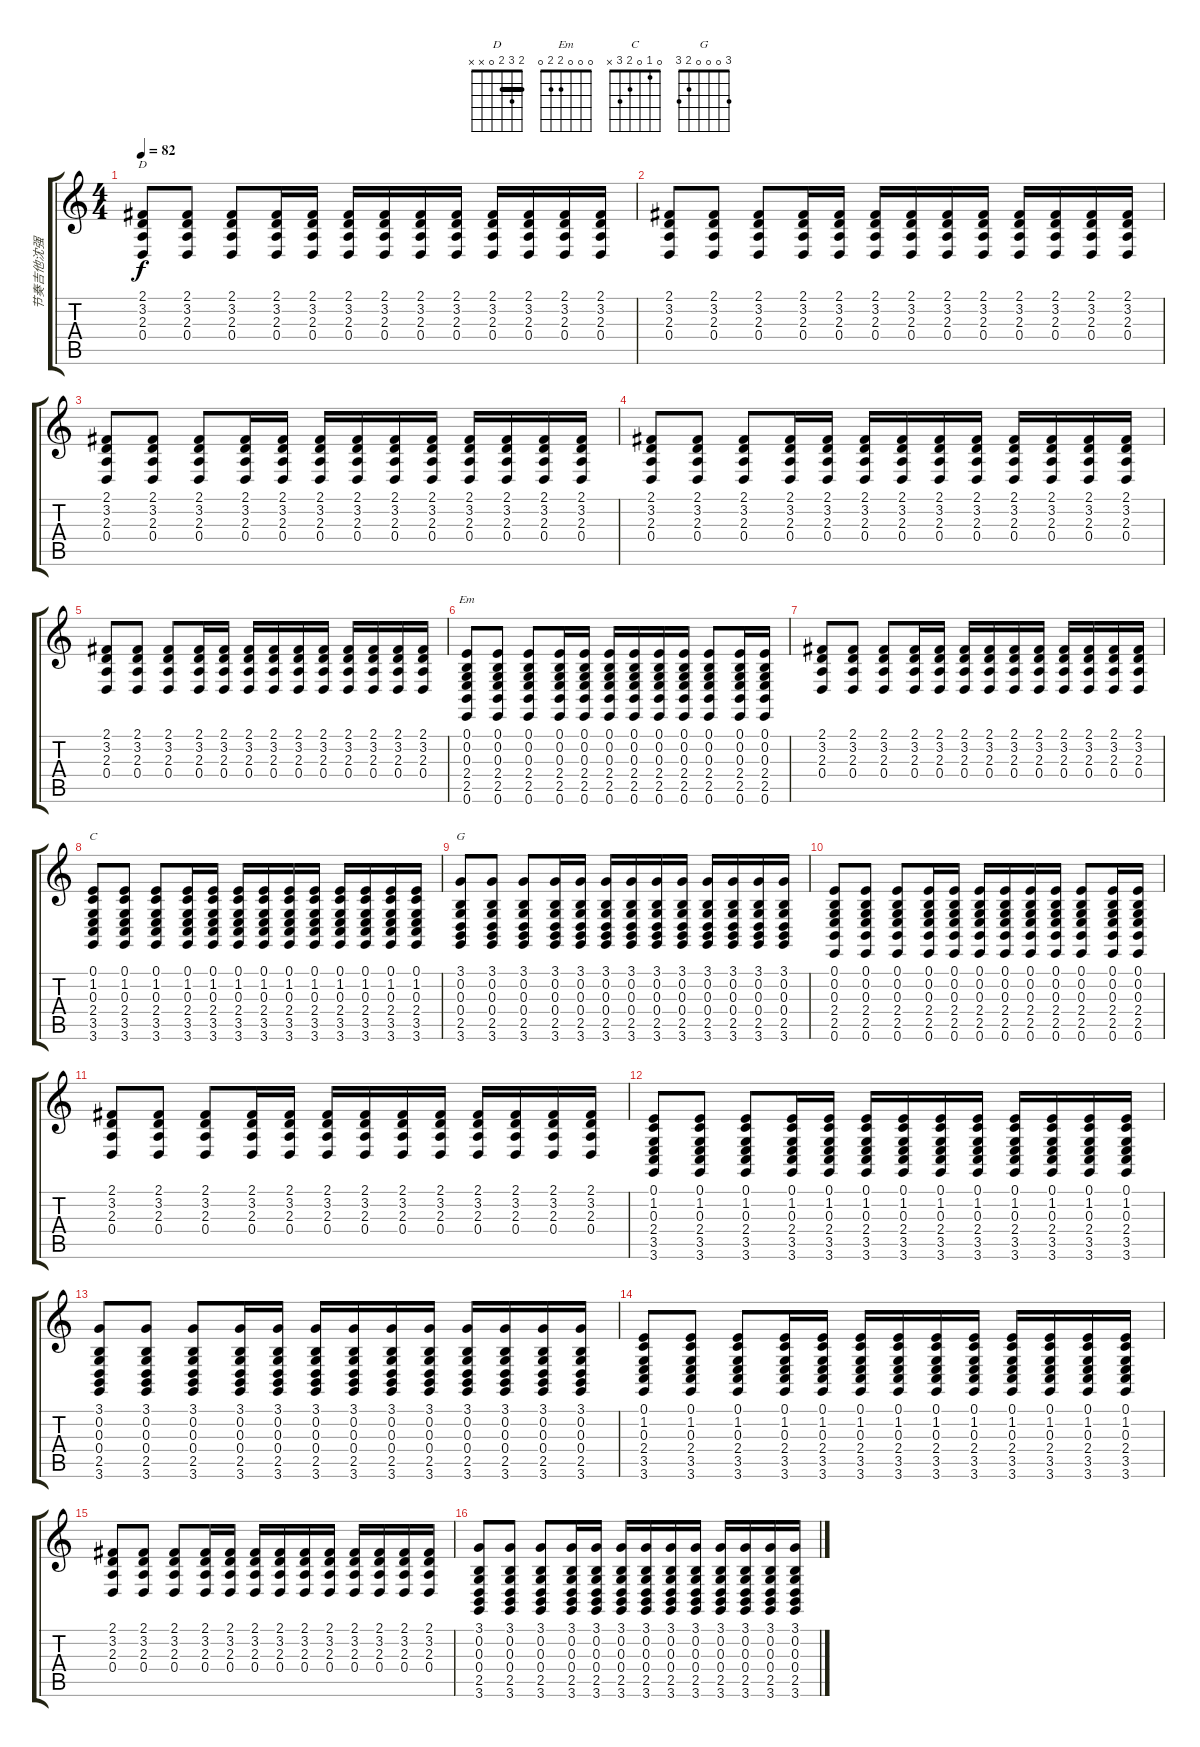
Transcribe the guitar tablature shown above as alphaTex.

\track ("节奏吉他沈强" "节奏吉他沈强") {instrument acousticgrandpiano}
\staff {score tabs}
\tuning (E4 B3 G3 D3 A2 E2) {hide}
\chord ("D" 2 3 2 0 x x) {barre 2}
\chord ("Em" 0 0 0 2 2 0)
\chord ("C" 0 1 0 2 3 x)
\chord ("G" 3 0 0 0 2 3)
\ts (4 4)
\tempo 82
\clef g2
\ks c
(2.1 3.2 2.3 0.4).8{ch "D" dy f} (2.1 3.2 2.3 0.4).8 (2.1 3.2 2.3 0.4).8 (2.1 3.2 2.3 0.4).16 (2.1 3.2 2.3 0.4).16 (2.1 3.2 2.3 0.4).16 (2.1 3.2 2.3 0.4).16 (2.1 3.2 2.3 0.4).16 (2.1 3.2 2.3 0.4).16 (2.1 3.2 2.3 0.4).16 (2.1 3.2 2.3 0.4).16 (2.1 3.2 2.3 0.4).16 (2.1 3.2 2.3 0.4).16 |
(2.1 3.2 2.3 0.4).8 (2.1 3.2 2.3 0.4).8 (2.1 3.2 2.3 0.4).8 (2.1 3.2 2.3 0.4).16 (2.1 3.2 2.3 0.4).16 (2.1 3.2 2.3 0.4).16 (2.1 3.2 2.3 0.4).16 (2.1 3.2 2.3 0.4).16 (2.1 3.2 2.3 0.4).16 (2.1 3.2 2.3 0.4).16 (2.1 3.2 2.3 0.4).16 (2.1 3.2 2.3 0.4).16 (2.1 3.2 2.3 0.4).16 |
(2.1 3.2 2.3 0.4).8 (2.1 3.2 2.3 0.4).8 (2.1 3.2 2.3 0.4).8 (2.1 3.2 2.3 0.4).16 (2.1 3.2 2.3 0.4).16 (2.1 3.2 2.3 0.4).16 (2.1 3.2 2.3 0.4).16 (2.1 3.2 2.3 0.4).16 (2.1 3.2 2.3 0.4).16 (2.1 3.2 2.3 0.4).16 (2.1 3.2 2.3 0.4).16 (2.1 3.2 2.3 0.4).16 (2.1 3.2 2.3 0.4).16 |
(2.1 3.2 2.3 0.4).8 (2.1 3.2 2.3 0.4).8 (2.1 3.2 2.3 0.4).8 (2.1 3.2 2.3 0.4).16 (2.1 3.2 2.3 0.4).16 (2.1 3.2 2.3 0.4).16 (2.1 3.2 2.3 0.4).16 (2.1 3.2 2.3 0.4).16 (2.1 3.2 2.3 0.4).16 (2.1 3.2 2.3 0.4).16 (2.1 3.2 2.3 0.4).16 (2.1 3.2 2.3 0.4).16 (2.1 3.2 2.3 0.4).16 |
(2.1 3.2 2.3 0.4).8 (2.1 3.2 2.3 0.4).8 (2.1 3.2 2.3 0.4).8 (2.1 3.2 2.3 0.4).16 (2.1 3.2 2.3 0.4).16 (2.1 3.2 2.3 0.4).16 (2.1 3.2 2.3 0.4).16 (2.1 3.2 2.3 0.4).16 (2.1 3.2 2.3 0.4).16 (2.1 3.2 2.3 0.4).16 (2.1 3.2 2.3 0.4).16 (2.1 3.2 2.3 0.4).16 (2.1 3.2 2.3 0.4).16 |
(0.1 0.2 0.3 2.4 2.5 0.6).8{ch "Em"} (0.1 0.2 0.3 2.4 2.5 0.6).8 (0.1 0.2 0.3 2.4 2.5 0.6).8 (0.1 0.2 0.3 2.4 2.5 0.6).16 (0.1 0.2 0.3 2.4 2.5 0.6).16 (0.1 0.2 0.3 2.4 2.5 0.6).16 (0.1 0.2 0.3 2.4 2.5 0.6).16 (0.1 0.2 0.3 2.4 2.5 0.6).16 (0.1 0.2 0.3 2.4 2.5 0.6).16 (0.1 0.2 0.3 2.4 2.5 0.6).8 (0.1 0.2 0.3 2.4 2.5 0.6).16 (0.1 0.2 0.3 2.4 2.5 0.6).16 |
(2.1 3.2 2.3 0.4).8 (2.1 3.2 2.3 0.4).8 (2.1 3.2 2.3 0.4).8 (2.1 3.2 2.3 0.4).16 (2.1 3.2 2.3 0.4).16 (2.1 3.2 2.3 0.4).16 (2.1 3.2 2.3 0.4).16 (2.1 3.2 2.3 0.4).16 (2.1 3.2 2.3 0.4).16 (2.1 3.2 2.3 0.4).16 (2.1 3.2 2.3 0.4).16 (2.1 3.2 2.3 0.4).16 (2.1 3.2 2.3 0.4).16 |
(0.1 1.2 0.3 2.4 3.5 3.6).8{ch "C"} (0.1 1.2 0.3 2.4 3.5 3.6).8 (0.1 1.2 0.3 2.4 3.5 3.6).8 (0.1 1.2 0.3 2.4 3.5 3.6).16 (0.1 1.2 0.3 2.4 3.5 3.6).16 (0.1 1.2 0.3 2.4 3.5 3.6).16 (0.1 1.2 0.3 2.4 3.5 3.6).16 (0.1 1.2 0.3 2.4 3.5 3.6).16 (0.1 1.2 0.3 2.4 3.5 3.6).16 (0.1 1.2 0.3 2.4 3.5 3.6).16 (0.1 1.2 0.3 2.4 3.5 3.6).16 (0.1 1.2 0.3 2.4 3.5 3.6).16 (0.1 1.2 0.3 2.4 3.5 3.6).16 |
(3.1 0.2 0.3 0.4 2.5 3.6).8{ch "G"} (3.1 0.2 0.3 0.4 2.5 3.6).8 (3.1 0.2 0.3 0.4 2.5 3.6).8 (3.1 0.2 0.3 0.4 2.5 3.6).16 (3.1 0.2 0.3 0.4 2.5 3.6).16 (3.1 0.2 0.3 0.4 2.5 3.6).16 (3.1 0.2 0.3 0.4 2.5 3.6).16 (3.1 0.2 0.3 0.4 2.5 3.6).16 (3.1 0.2 0.3 0.4 2.5 3.6).16 (3.1 0.2 0.3 0.4 2.5 3.6).16 (3.1 0.2 0.3 0.4 2.5 3.6).16 (3.1 0.2 0.3 0.4 2.5 3.6).16 (3.1 0.2 0.3 0.4 2.5 3.6).16 |
(0.1 0.2 0.3 2.4 2.5 0.6).8 (0.1 0.2 0.3 2.4 2.5 0.6).8 (0.1 0.2 0.3 2.4 2.5 0.6).8 (0.1 0.2 0.3 2.4 2.5 0.6).16 (0.1 0.2 0.3 2.4 2.5 0.6).16 (0.1 0.2 0.3 2.4 2.5 0.6).16 (0.1 0.2 0.3 2.4 2.5 0.6).16 (0.1 0.2 0.3 2.4 2.5 0.6).16 (0.1 0.2 0.3 2.4 2.5 0.6).16 (0.1 0.2 0.3 2.4 2.5 0.6).8 (0.1 0.2 0.3 2.4 2.5 0.6).16 (0.1 0.2 0.3 2.4 2.5 0.6).16 |
(2.1 3.2 2.3 0.4).8 (2.1 3.2 2.3 0.4).8 (2.1 3.2 2.3 0.4).8 (2.1 3.2 2.3 0.4).16 (2.1 3.2 2.3 0.4).16 (2.1 3.2 2.3 0.4).16 (2.1 3.2 2.3 0.4).16 (2.1 3.2 2.3 0.4).16 (2.1 3.2 2.3 0.4).16 (2.1 3.2 2.3 0.4).16 (2.1 3.2 2.3 0.4).16 (2.1 3.2 2.3 0.4).16 (2.1 3.2 2.3 0.4).16 |
(0.1 1.2 0.3 2.4 3.5 3.6).8 (0.1 1.2 0.3 2.4 3.5 3.6).8 (0.1 1.2 0.3 2.4 3.5 3.6).8 (0.1 1.2 0.3 2.4 3.5 3.6).16 (0.1 1.2 0.3 2.4 3.5 3.6).16 (0.1 1.2 0.3 2.4 3.5 3.6).16 (0.1 1.2 0.3 2.4 3.5 3.6).16 (0.1 1.2 0.3 2.4 3.5 3.6).16 (0.1 1.2 0.3 2.4 3.5 3.6).16 (0.1 1.2 0.3 2.4 3.5 3.6).16 (0.1 1.2 0.3 2.4 3.5 3.6).16 (0.1 1.2 0.3 2.4 3.5 3.6).16 (0.1 1.2 0.3 2.4 3.5 3.6).16 |
(3.1 0.2 0.3 0.4 2.5 3.6).8 (3.1 0.2 0.3 0.4 2.5 3.6).8 (3.1 0.2 0.3 0.4 2.5 3.6).8 (3.1 0.2 0.3 0.4 2.5 3.6).16 (3.1 0.2 0.3 0.4 2.5 3.6).16 (3.1 0.2 0.3 0.4 2.5 3.6).16 (3.1 0.2 0.3 0.4 2.5 3.6).16 (3.1 0.2 0.3 0.4 2.5 3.6).16 (3.1 0.2 0.3 0.4 2.5 3.6).16 (3.1 0.2 0.3 0.4 2.5 3.6).16 (3.1 0.2 0.3 0.4 2.5 3.6).16 (3.1 0.2 0.3 0.4 2.5 3.6).16 (3.1 0.2 0.3 0.4 2.5 3.6).16 |
(0.1 1.2 0.3 2.4 3.5 3.6).8 (0.1 1.2 0.3 2.4 3.5 3.6).8 (0.1 1.2 0.3 2.4 3.5 3.6).8 (0.1 1.2 0.3 2.4 3.5 3.6).16 (0.1 1.2 0.3 2.4 3.5 3.6).16 (0.1 1.2 0.3 2.4 3.5 3.6).16 (0.1 1.2 0.3 2.4 3.5 3.6).16 (0.1 1.2 0.3 2.4 3.5 3.6).16 (0.1 1.2 0.3 2.4 3.5 3.6).16 (0.1 1.2 0.3 2.4 3.5 3.6).16 (0.1 1.2 0.3 2.4 3.5 3.6).16 (0.1 1.2 0.3 2.4 3.5 3.6).16 (0.1 1.2 0.3 2.4 3.5 3.6).16 |
(2.1 3.2 2.3 0.4).8 (2.1 3.2 2.3 0.4).8 (2.1 3.2 2.3 0.4).8 (2.1 3.2 2.3 0.4).16 (2.1 3.2 2.3 0.4).16 (2.1 3.2 2.3 0.4).16 (2.1 3.2 2.3 0.4).16 (2.1 3.2 2.3 0.4).16 (2.1 3.2 2.3 0.4).16 (2.1 3.2 2.3 0.4).16 (2.1 3.2 2.3 0.4).16 (2.1 3.2 2.3 0.4).16 (2.1 3.2 2.3 0.4).16 |
(3.1 0.2 0.3 0.4 2.5 3.6).8 (3.1 0.2 0.3 0.4 2.5 3.6).8 (3.1 0.2 0.3 0.4 2.5 3.6).8 (3.1 0.2 0.3 0.4 2.5 3.6).16 (3.1 0.2 0.3 0.4 2.5 3.6).16 (3.1 0.2 0.3 0.4 2.5 3.6).16 (3.1 0.2 0.3 0.4 2.5 3.6).16 (3.1 0.2 0.3 0.4 2.5 3.6).16 (3.1 0.2 0.3 0.4 2.5 3.6).16 (3.1 0.2 0.3 0.4 2.5 3.6).16 (3.1 0.2 0.3 0.4 2.5 3.6).16 (3.1 0.2 0.3 0.4 2.5 3.6).16 (3.1 0.2 0.3 0.4 2.5 3.6).16
